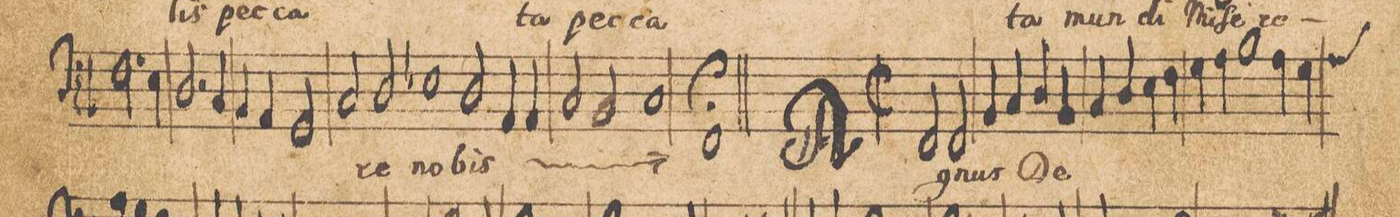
**kern	**text
*I"[BASSVS.]	*
*clefF4	*
*k[b-]	*
*met(C|)	*
*M2/1	*
2.F\	.
4E\	.
2.D/	.
4C/	.
=20-	=20-
4BB-/	.
4AA/	.
2GG/	.
2C/	.
2D/	-re
=21-	=21-
1E-X\	no-
2D/	-bis
*	*ij
4AA/	mi-
4AA/	-ſe-
=22-	=22-
2C/	-re-
2BB-/	-re
1C/	no-
=23-	=23-
1FF/;	-bis
*	*Xij
=24||-	=24||-
*k*	*
*M2/1	*
*met(C|)	*
2FF/	A-
2FF/	-gnus
4BB-/	De-
4C/	.
4D/	.
4BB-/	.
=25-	=25-
4C/	.
4D/	.
4E\	.
4F\	.
4G\	.
4A\	.
1B-\	.
=26-	=26-
4A\	.
*custos:a	*
4G\	.
*-	*-
